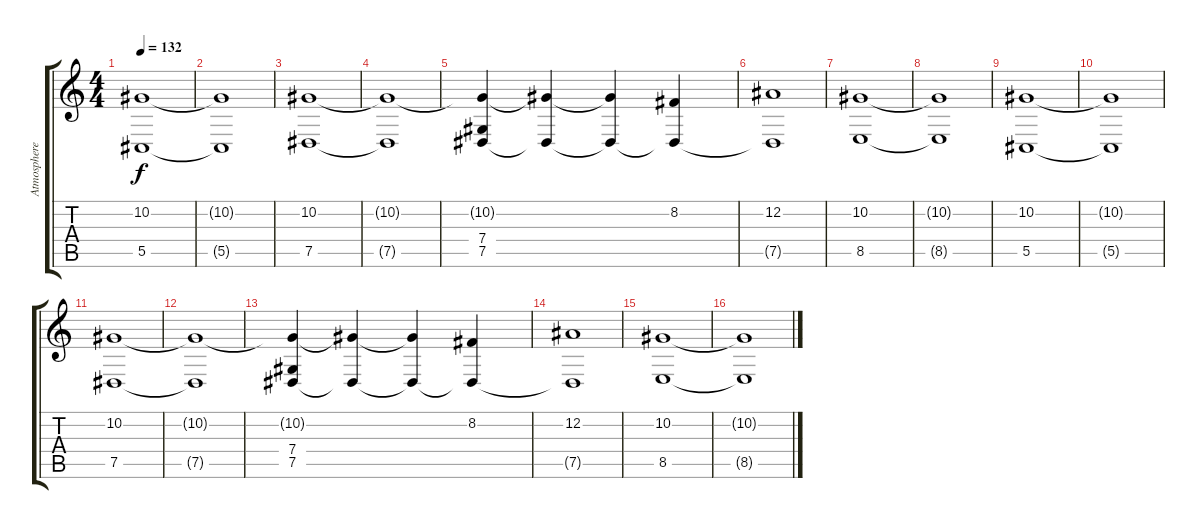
\track ("Atmosphere" "Atmosphere") {instrument stringensemble1}
\staff {score tabs}
\tuning (Eb4 Bb3 Gb3 Db3 Ab2 Db2) {hide}
\ts (4 4)
\tempo 132
\clef g2
\ks c
(10.2 5.5).1{dy f} |
(10.2{t} 5.5{t}).1 |
(10.2 7.5).1 |
(10.2{t} 7.5{t}).1 |
(10.2{t} 7.4 7.5).4 (10.2{t} 7.5{t}).4 (10.2{t} 7.5{t}).4 (8.2 7.5{t}).4 |
(12.2 7.5{t}).1 |
(10.2 8.5).1 |
(10.2{t} 8.5{t}).1 |
(10.2 5.5).1 |
(10.2{t} 5.5{t}).1 |
(10.2 7.5).1 |
(10.2{t} 7.5{t}).1 |
(10.2{t} 7.4 7.5).4 (10.2{t} 7.5{t}).4 (10.2{t} 7.5{t}).4 (8.2 7.5{t}).4 |
(12.2 7.5{t}).1 |
(10.2 8.5).1 |
(10.2{t} 8.5{t}).1
